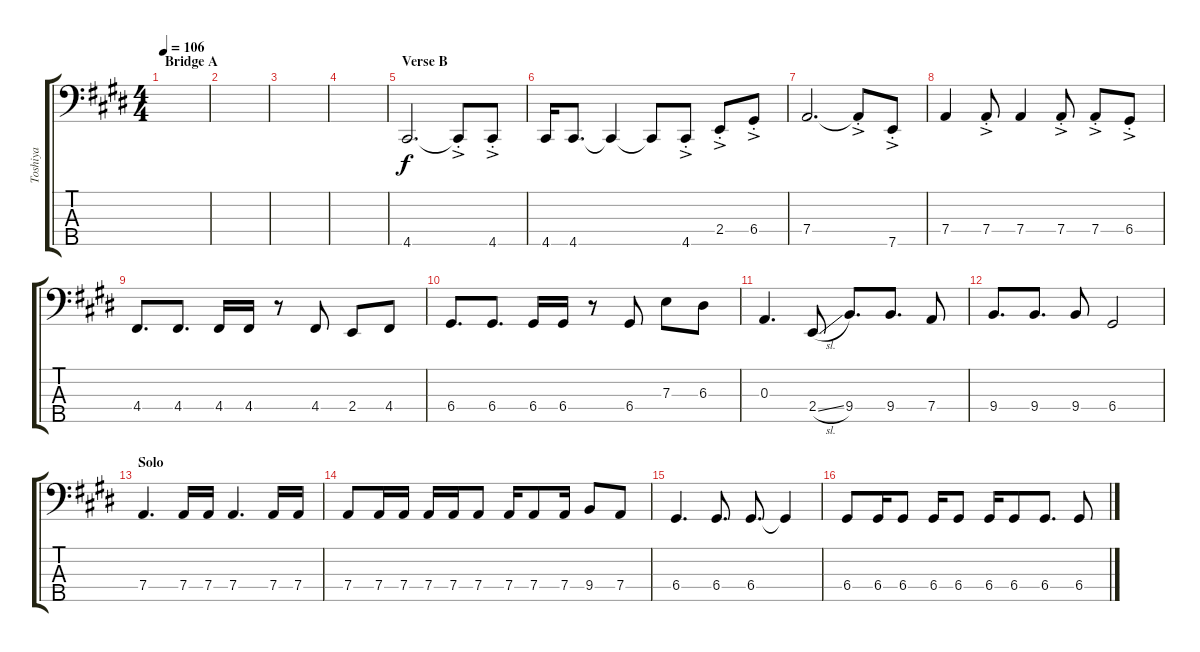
\track ("Toshiya" "Toshiya") {instrument electricbassfinger}
\staff {score tabs}
\tuning (G2 D2 A1 D1 A0) {hide}
\ts (4 4)
\section ("" "Bridge A")
\tempo 106
\clef f4
\ks c#minor
|
|
|
|
\section ("" "Verse B")
4.5.2{d} 4.5{ac st t}.8 4.5{ac st}.8 |
4.5.16 4.5.8{d} 4.5{t}.4 4.5{t}.8 4.5{ac st}.8 2.4{ac st}.8 6.4{ac st}.8 |
7.4.2{d} 7.4{ac st t}.8 7.5{ac st}.8 |
7.4.4 7.4{ac st}.8 7.4.4 7.4{ac st}.8 7.4{ac st}.8 6.4{ac st}.8 |
4.4.8{d} 4.4.8{d} 4.4.16 4.4.16 r.8 4.4.8 2.4.8 4.4.8 |
6.4.8{d} 6.4.8{d} 6.4.16 6.4.16 r.8 6.4.8 7.3.8 6.3.8 |
0.3.4{d} 2.4{sl}.8 9.4.8{d} 9.4.8{d} 7.4.8 |
9.4.8{d} 9.4.8{d} 9.4.8 6.4.2 |
\section ("" "Solo")
7.4.4{d} 7.4.16 7.4.16 7.4.4{d} 7.4.16 7.4.16 |
7.4.8 7.4.16 7.4.16 7.4.16 7.4.16 7.4.8 7.4.16 7.4.8 7.4.16 9.4.8 7.4.8 |
6.4.4{d} 6.4.8{d} 6.4.8{d} 6.4{t}.4 |
6.4.8 6.4.16 6.4.8 6.4.16 6.4.8 6.4.16 6.4.8 6.4.8{d} 6.4.8
